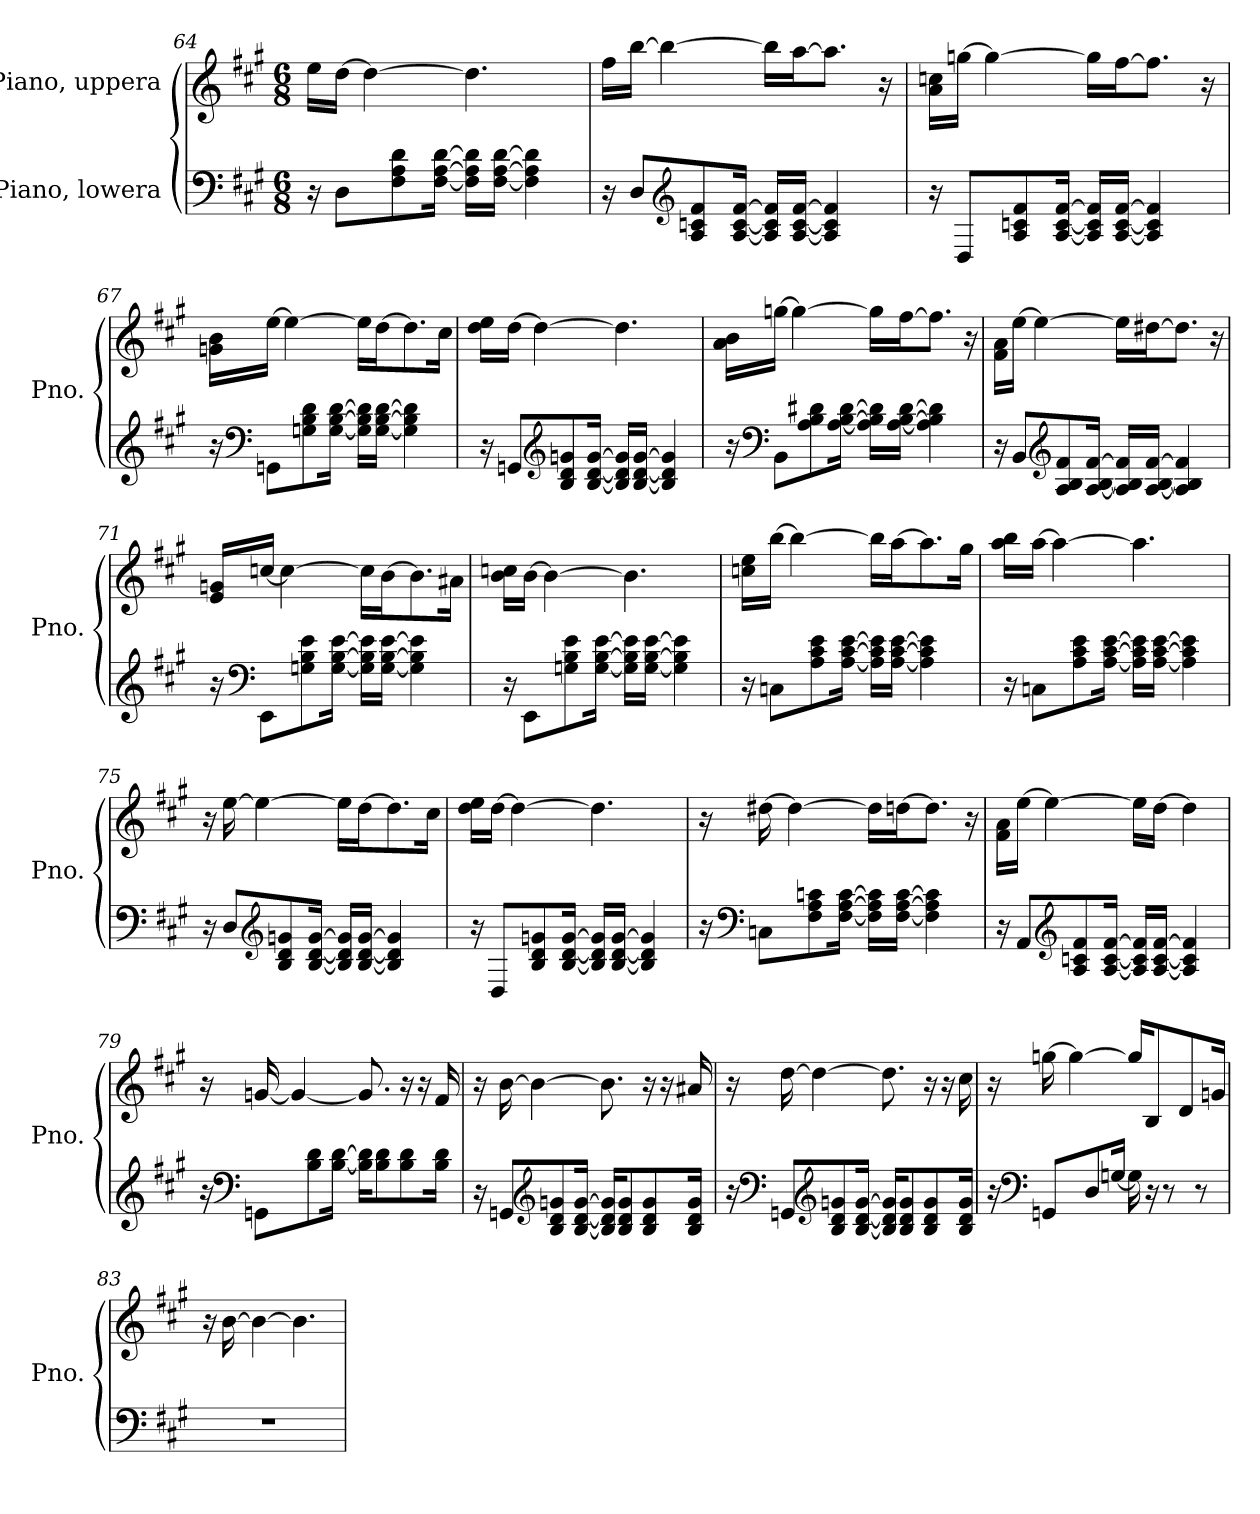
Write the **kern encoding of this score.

**kern	**kern
*part2	*part1
*staff2	*staff1
*I"Piano, lowera	*I"Piano, uppera
*I'Pno.	*I'Pno.
*clefF4	*clefG2
*k[f#c#g#]	*k[f#c#g#]
*M6/8	*M6/8
=64	=64
16r	16ee\LL
8D\L	[16dd\JJ
.	4dd\_
8F#\ 8A\ 8d\	.
[16F#\ [16A\ [16d\Jk	.
16F#\] 16A\] 16d\]LL	4.dd\]
[16F#\ [16A\ [16d\JJ	.
4F#\] 4A\] 4d\]	.
=65	=65
16r	16ff#\LL
8D/L	[16bb\JJ
.	4bb\_
*clefG2	*
8A/ 8cn/ 8f#/	.
[16A/ [16c/ [16f#/Jk	.
16A/] 16c/] 16f#/]LL	16bb\LL]
[16A/ [16c/ [16f#/JJ	[16aa\J
4A/] 4c/] 4f#/]	8.aa\J]
.	16r
!!LO:LB:g=z
=66	=66
16r	16a\ 16ccn\LL
8D/L	[16ggn\JJ
.	4gg\_
8A/ 8cn/ 8f#/	.
[16A/ [16c/ [16f#/Jk	.
16A/] 16c/] 16f#/]LL	16gg\LL]
[16A/ [16c/ [16f#/JJ	[16ff#\J
4A/] 4c/] 4f#/]	8.ff#\J]
.	16r
=67	=67
16r	16gn\ 16b\LL
*clefF4	*
8GGn\L	[16ee\JJ
.	4ee\_
8Gn\ 8B\ 8d\	.
[16G\ [16B\ [16d\Jk	.
16G\] 16B\] 16d\]LL	16ee\LL]
[16G\ [16B\ [16d\JJ	[16dd\J
4G\] 4B\] 4d\]	8.dd\]
.	16cc#\Jk
=68	=68
16r	16dd\ 16ee\LL
8GGn/L	[16dd\JJ
.	4dd\_
*clefG2	*
8B/ 8d/ 8gn/	.
[16B/ [16d/ [16g/Jk	.
16B/] 16d/] 16g/]LL	4.dd\]
[16B/ [16d/ [16g/JJ	.
4B/] 4d/] 4g/]	.
!!LO:PB:g=z
=69	=69
16r	16a\ 16b\LL
*clefF4	*
8BB\L	[16ggn\JJ
.	4gg\_
8A\ 8B\ 8d#X\	.
[16A\ [16B\ [16d#\Jk	.
16A\] 16B\] 16d#\]LL	16gg\LL]
[16A\ [16B\ [16d#\JJ	[16ff#\J
4A\] 4B\] 4d#\]	8.ff#\J]
.	16r
=70	=70
16r	16f#\ 16a\LL
8BB/L	[16ee\JJ
.	4ee\_
*clefG2	*
8A/ 8B/ 8f#/	.
[16A/ [16B/ [16f#/Jk	.
16A/] 16B/] 16f#/]LL	16ee\LL]
[16A/ [16B/ [16f#/JJ	[16dd#X\J
4A/] 4B/] 4f#/]	8.dd#\J]
.	16r
!!LO:LB:g=z
=71	=71
16r	16e/ 16gn/LL
*clefF4	*
8EE\L	[16ccn/JJ
.	4cc\_
8Gn\ 8B\ 8e\	.
[16G\ [16B\ [16e\Jk	.
16G\] 16B\] 16e\]LL	16cc\LL]
[16G\ [16B\ [16e\JJ	[16b\J
4G\] 4B\] 4e\]	8.b\]
.	16a#X\Jk
=72	=72
16r	16b\ 16ccn\LL
8EE\L	[16b\JJ
.	4b\_
8Gn\ 8B\ 8e\	.
[16G\ [16B\ [16e\Jk	.
16G\] 16B\] 16e\]LL	4.b\]
[16G\ [16B\ [16e\JJ	.
4G\] 4B\] 4e\]	.
=73	=73
16r	16ccn\ 16ee\LL
8Cn\L	[16bb\JJ
.	4bb\_
8A\ 8c#\ 8e\	.
[16A\ [16c#\ [16e\Jk	.
16A\] 16c#\] 16e\]LL	16bb\LL]
[16A\ [16c#\ [16e\JJ	[16aa\J
4A\] 4c#\] 4e\]	8.aa\]
.	16gg#\Jk
!!LO:LB:g=z
=74	=74
16r	16aa\ 16bb\LL
8Cn\L	[16aa\JJ
.	4aa\_
8A\ 8c#\ 8e\	.
[16A\ [16c#\ [16e\Jk	.
16A\] 16c#\] 16e\]LL	4.aa\]
[16A\ [16c#\ [16e\JJ	.
4A\] 4c#\] 4e\]	.
=75	=75
16r	16r
8D/L	[16ee\
.	4ee\_
*clefG2	*
8B/ 8d/ 8gn/	.
[16B/ [16d/ [16g/Jk	.
16B/] 16d/] 16g/]LL	16ee\LL]
[16B/ [16d/ [16g/JJ	[16dd\J
4B/] 4d/] 4g/]	8.dd\]
.	16cc#\Jk
=76	=76
16r	16dd\ 16ee\LL
8D/L	[16dd\JJ
.	4dd\_
8B/ 8d/ 8gn/	.
[16B/ [16d/ [16g/Jk	.
16B/] 16d/] 16g/]LL	4.dd\]
[16B/ [16d/ [16g/JJ	.
4B/] 4d/] 4g/]	.
!!LO:LB:g=z
=77	=77
16r	16r
*clefF4	*
8Cn\L	[16dd#X\
.	4dd#\_
8F#\ 8A\ 8cn\	.
[16F#\ [16A\ [16c\Jk	.
16F#\] 16A\] 16c\]LL	16dd#\LL]
[16F#\ [16A\ [16c\JJ	[16ddn\J
4F#\] 4A\] 4c\]	8.dd\J]
.	16r
=78	=78
16r	16f#\ 16a\LL
8AA/L	[16ee\JJ
.	4ee\_
*clefG2	*
8A/ 8cn/ 8f#/	.
[16A/ [16c/ [16f#/Jk	.
16A/] 16c/] 16f#/]LL	16ee\LL]
[16A/ [16c/ [16f#/JJ	[16dd\JJ
4A/] 4c/] 4f#/]	4dd\]
=79	=79
16r	16r
*clefF4	*
8GGn\L	[16gn/
.	4g/_
8B\ 8d\	.
[16B\ [16d\Jk	.
16B\] 16d\]KL	8.g/]
8B\ 8d\	.
8B\ 8d\	16r
.	16r
16B\ 16d\Jk	16f#/
!!LO:LB:g=z
=80	=80
16r	16r
8GGn/L	[16b\
.	4b\_
*clefG2	*
8B/ 8d/ 8gn/	.
[16B/ [16d/ [16g/Jk	.
16B/] 16d/] 16g/]KL	8.b\]
8B/ 8d/ 8g/	.
8B/ 8d/ 8g/	16r
.	16r
16B/ 16d/ 16g/Jk	16a#X/
=81	=81
16r	16r
*clefF4	*
8GGn/L	[16dd\
.	4dd\_
*clefG2	*
8B/ 8d/ 8gn/	.
[16B/ [16d/ [16g/Jk	.
16B/] 16d/] 16g/]KL	8.dd\]
8B/ 8d/ 8g/	.
8B/ 8d/ 8g/	16r
.	16r
16B/ 16d/ 16g/Jk	16cc#\
!!LO:LB:g=z
=82	=82
16r	16r
*clefF4	*
8GGn/L	[16ggn\
.	4gg\_
8D/	.
[16Gn/Jk	.
16G\]	16gg/KL]
16r	8B/
8r	.
.	8d/
8r	.
.	16gn/Jk
=83	=83
2.r	16r
.	[16b\
.	4b\_
.	4.b\]
=	=
*-	*-
